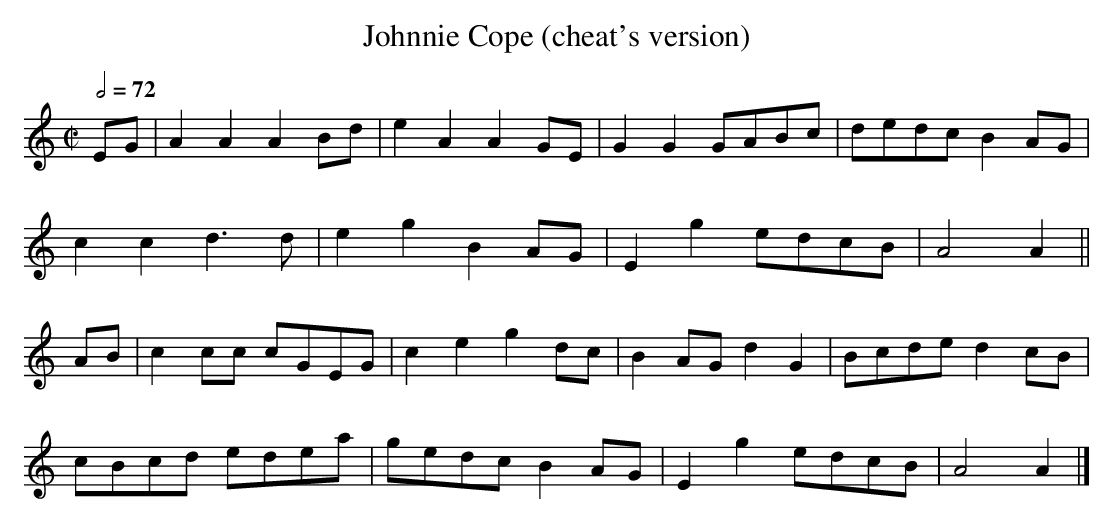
X:1
T:Johnnie Cope (cheat's version)
M:C|
L:1/8
Q:1/2=72
K:AMin
EG|A2A2 A2Bd|e2A2 A2GE|\
   G2G2 GABc|dedc B2AG|
   c2c2 d3d |e2g2 B2AG|\
   E2g2 edcB|A4   A2 ||
AB|c2cc cGEG|c2e2 g2dc|\
   B2AG d2G2|Bcde d2cB|
   cBcd edea|gedc B2AG|\
   E2g2 edcB|A4   A2 |]

Or if all you've got is a diatonic mouth organ in A, you can still play
some mixolydian tunes from the pipe repertoire.  It's unusual for the
high g's to really matter; lengthening the preceding note will generally
cover their absence.  (The low G's are usually non-negotiable).

This also works in the many tunes using the full major scale, but where
the seventh only occurs in descending scale runs.  Again, lengthening the
previous note will shift the tune into the major/mixolydian hexatonic and
make it playable on more instruments.
